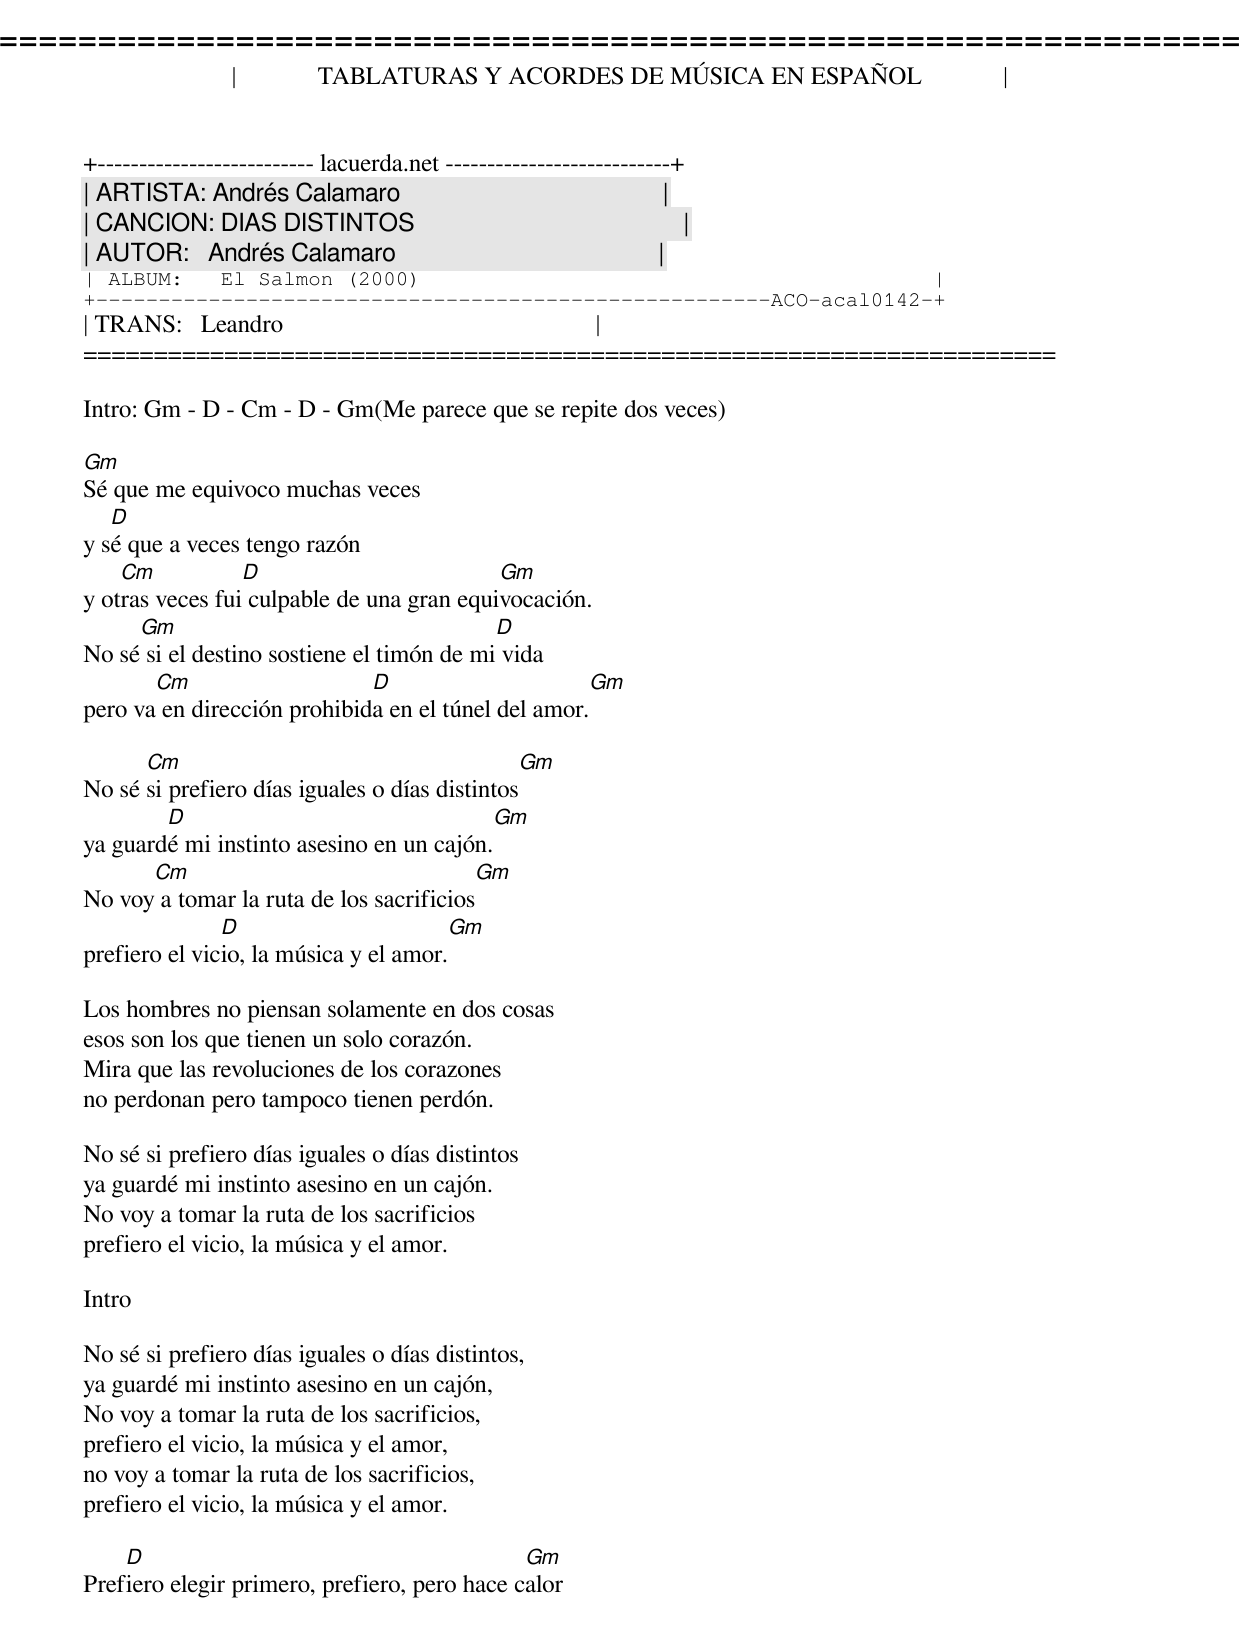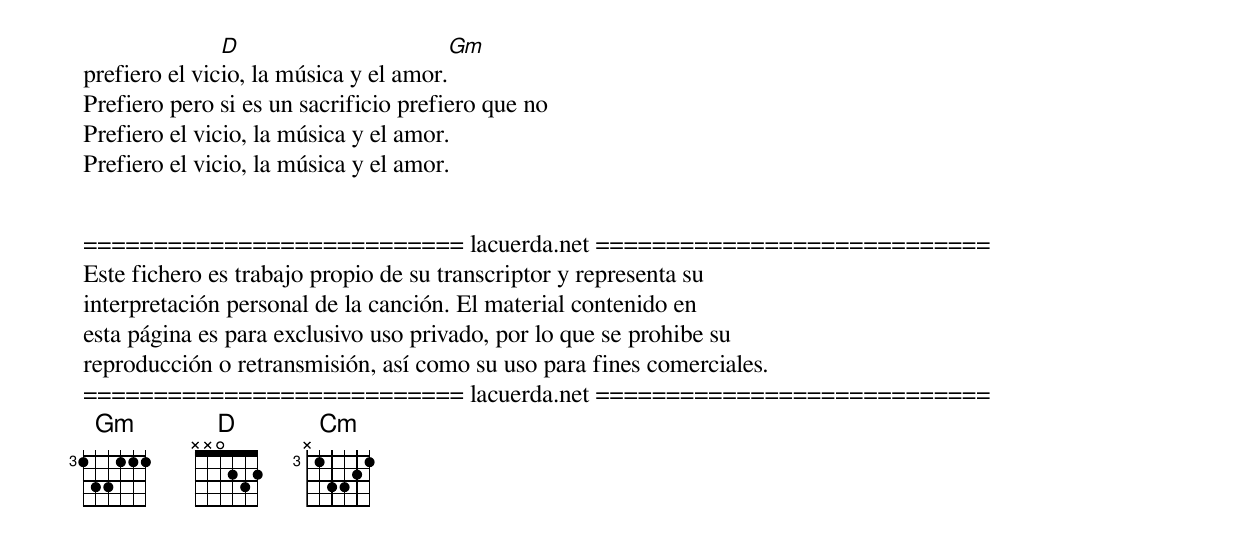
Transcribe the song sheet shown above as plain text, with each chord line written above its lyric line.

=====================================================================
|             TABLATURAS Y ACORDES DE MÚSICA EN ESPAÑOL             |
+-------------------------- lacuerda.net ---------------------------+
| ARTISTA: Andrés Calamaro                                          |
| CANCION: DIAS DISTINTOS                                           |
| AUTOR:   Andrés Calamaro                                          |
| ALBUM:   El Salmon (2000)                                         |
+------------------------------------------------------ACO-acal0142-+
| TRANS:   Leandro                                                  |
=====================================================================

Intro: Gm - D - Cm - D - Gm(Me parece que se repite dos veces)

Gm
Sé que me equivoco muchas veces
   D
y sé que a veces tengo razón
    Cm           D                         Gm
y otras veces fui culpable de una gran equivocación.
     Gm                                    D
No sé si el destino sostiene el timón de mi vida
       Cm                    D                              Gm
pero va en dirección prohibida en el túnel del amor.

      Cm                                            Gm
No sé si prefiero días iguales o días distintos
        D                                          Gm
ya guardé mi instinto asesino en un cajón.
      Cm                                        Gm
No voy a tomar la ruta de los sacrificios
               D                           Gm
prefiero el vicio, la música y el amor.

Los hombres no piensan solamente en dos cosas
esos son los que tienen un solo corazón.
Mira que las revoluciones de los corazones
no perdonan pero tampoco tienen perdón.

No sé si prefiero días iguales o días distintos
ya guardé mi instinto asesino en un cajón.
No voy a tomar la ruta de los sacrificios
prefiero el vicio, la música y el amor.

Intro

No sé si prefiero días iguales o días distintos,
ya guardé mi instinto asesino en un cajón,
No voy a tomar la ruta de los sacrificios,
prefiero el vicio, la música y el amor,
no voy a tomar la ruta de los sacrificios,
prefiero el vicio, la música y el amor.

    D                                         Gm
Prefiero elegir primero, prefiero, pero hace calor
               D                        Gm
prefiero el vicio, la música y el amor.
Prefiero pero si es un sacrificio prefiero que no
Prefiero el vicio, la música y el amor.
Prefiero el vicio, la música y el amor.


=========================== lacuerda.net ============================
Este fichero es trabajo propio de su transcriptor y representa su
interpretación personal de la canción. El material contenido en
esta página es para exclusivo uso privado, por lo que se prohibe su
reproducción o retransmisión, así como su uso para fines comerciales.
=========================== lacuerda.net ============================
